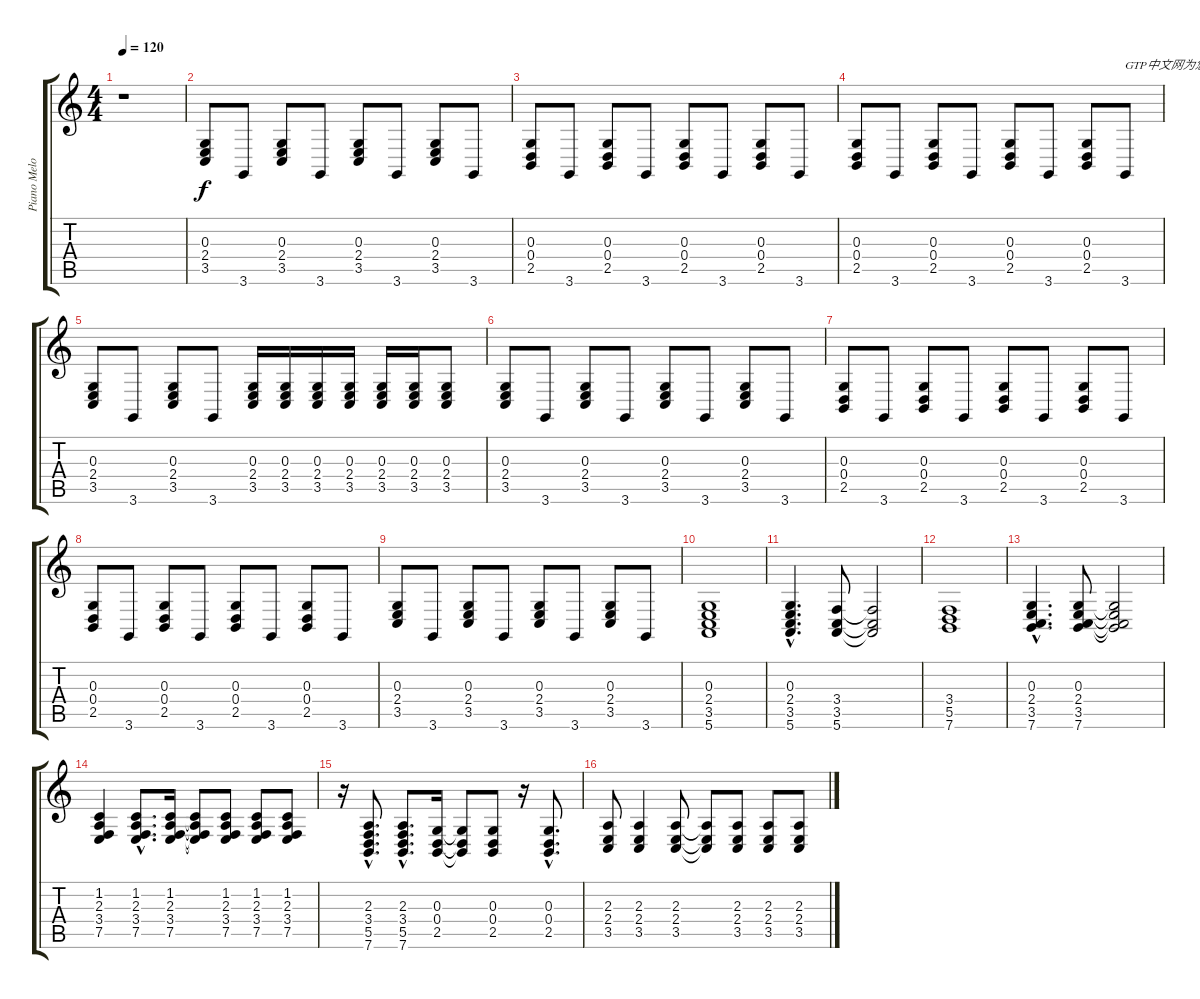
\track ("Piano Melody" "Piano Melo") {instrument acousticgrandpiano}
\staff {score tabs}
\tuning (E4 B3 G3 D3 A2 E2) {hide}
\ts (4 4)
\tempo 120
\clef g2
\ks c
r.1{dy f instrument acousticgrandpiano} |
(0.3 2.4 3.5).8 3.6.8 (0.3 2.4 3.5).8 3.6.8 (0.3 2.4 3.5).8 3.6.8 (0.3 2.4 3.5).8 3.6.8 |
(0.3 0.4 2.5).8 3.6.8 (0.3 0.4 2.5).8 3.6.8 (0.3 0.4 2.5).8 3.6.8 (0.3 0.4 2.5).8 3.6.8 |
(0.3 0.4 2.5).8 3.6.8 (0.3 0.4 2.5).8 3.6.8 (0.3 0.4 2.5).8 3.6.8 (0.3 0.4 2.5).8 3.6.8{txt "GTP中文网为您提供优秀的谱子"} |
(0.3 2.4 3.5).8 3.6.8 (0.3 2.4 3.5).8 3.6.8 (0.3 2.4 3.5).16 (0.3 2.4 3.5).16 (0.3 2.4 3.5).16 (0.3 2.4 3.5).16 (0.3 2.4 3.5).16 (0.3 2.4 3.5).16 (0.3 2.4 3.5).8 |
(0.3 2.4 3.5).8 3.6.8 (0.3 2.4 3.5).8 3.6.8 (0.3 2.4 3.5).8 3.6.8 (0.3 2.4 3.5).8 3.6.8 |
(0.3 0.4 2.5).8 3.6.8 (0.3 0.4 2.5).8 3.6.8 (0.3 0.4 2.5).8 3.6.8 (0.3 0.4 2.5).8 3.6.8 |
(0.3 0.4 2.5).8 3.6.8 (0.3 0.4 2.5).8 3.6.8 (0.3 0.4 2.5).8 3.6.8 (0.3 0.4 2.5).8 3.6.8 |
(0.3 2.4 3.5).8 3.6.8 (0.3 2.4 3.5).8 3.6.8 (0.3 2.4 3.5).8 3.6.8 (0.3 2.4 3.5).8 3.6.8 |
(0.3 2.4 3.5 5.6).1 |
(0.3{hac} 2.4{hac} 3.5{hac} 5.6{hac}).4{d} (3.4 3.5 5.6).8 (3.4{t} 3.5{t} 5.6{t}).2 |
(3.4 5.5 7.6).1 |
(0.3{hac} 2.4{hac} 3.5{hac} 7.6{hac}).4{d} (0.3 2.4 3.5 7.6).8 (0.3{t} 2.4{t} 3.5{t} 7.6{t}).2 |
(1.2 2.3 3.4 7.5).4 (1.2{hac} 2.3{hac} 3.4{hac} 7.5{hac}).8{d} (1.2 2.3 3.4 7.5).16 (1.2{t} 2.3{t} 3.4{t} 7.5{t}).8 (1.2 2.3 3.4 7.5).8 (1.2 2.3 3.4 7.5).8 (1.2 2.3 3.4 7.5).8 |
r.16 (2.3{hac} 3.4{hac} 5.5{hac} 7.6{hac}).8{d} (2.3{hac} 3.4{hac} 5.5{hac} 7.6{hac}).8{d} (0.3 0.4 2.5).16 (0.3{t} 0.4{t} 2.5{t}).8 (0.3 0.4 2.5).8 r.16 (0.3{hac} 0.4{hac} 2.5{hac}).8{d} |
(2.3 2.4 3.5).8 (2.3 2.4 3.5).4 (2.3 2.4 3.5).8 (2.3{t} 2.4{t} 3.5{t}).8 (2.3 2.4 3.5).8 (2.3 2.4 3.5).8 (2.3 2.4 3.5).8
